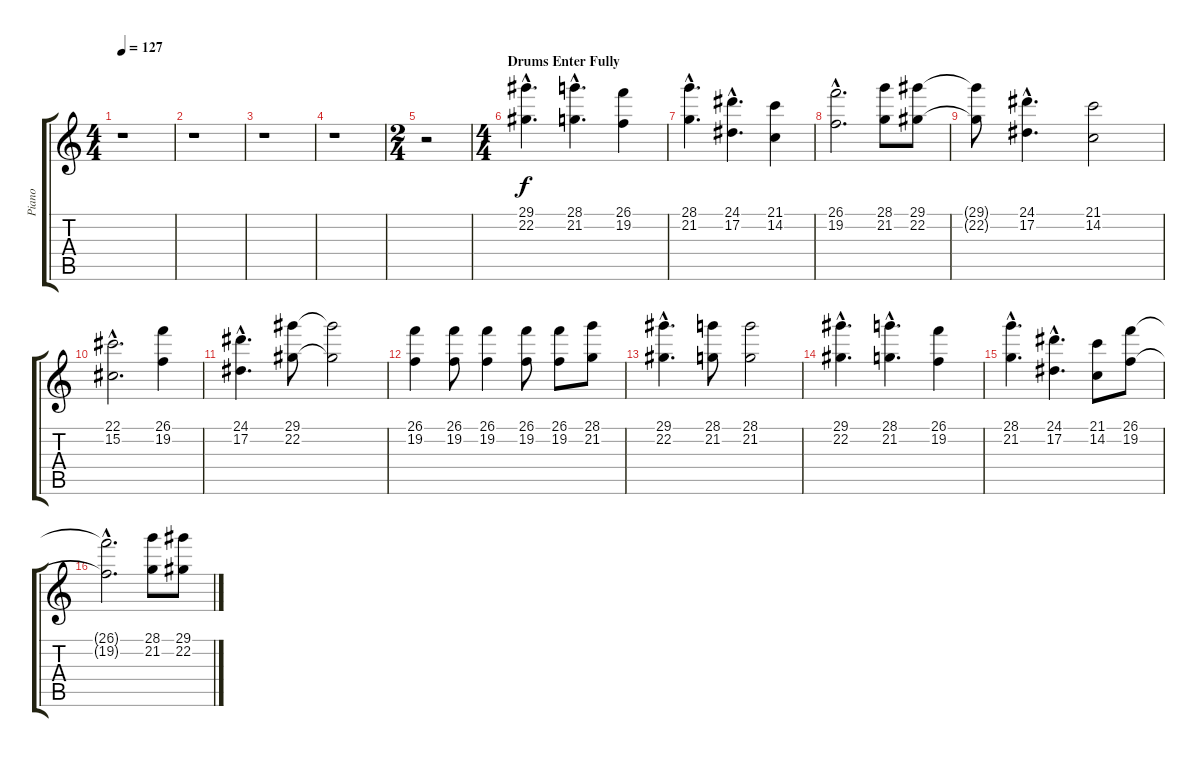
\track ("Piano" "Piano") {instrument acousticgrandpiano}
\staff {score tabs}
\tuning (Eb4 Bb3 Gb3 Db3 Ab2 Eb2) {hide}
\ts (4 4)
\tempo 127
\clef g2
\ks c
r.1{dy p} |
r.1 |
r.1 |
r.1 |
\ts (2 4)
r.2 |
\ts (4 4)
\section ("" "Drums Enter Fully")
(29.1{hac} 22.2{hac}).4{d dy f volume 11 balance 11 instrument fx3crystal} (28.1{hac} 21.2{hac}).4{d} (26.1 19.2).4 |
(28.1{hac} 21.2{hac}).4{d} (24.1{hac} 17.2{hac}).4{d} (21.1 14.2).4 |
(26.1{hac} 19.2{hac}).2{d} (28.1 21.2).8 (29.1 22.2).8 |
(29.1{t} 22.2{t}).8 (24.1{hac} 17.2{hac}).4{d} (21.1 14.2).2 |
(22.1{hac} 15.2{hac}).2{d} (26.1 19.2).4 |
(24.1{hac} 17.2{hac}).4{d} (29.1 22.2).8 (29.1{t} 22.2{t}).2 |
(26.1 19.2).4 (26.1 19.2).8 (26.1 19.2).4 (26.1 19.2).8 (26.1 19.2).8 (28.1 21.2).8 |
(29.1{hac} 22.2{hac}).4{d} (28.1 21.2).8 (28.1 21.2).2 |
(29.1{hac} 22.2{hac}).4{d} (28.1{hac} 21.2{hac}).4{d} (26.1 19.2).4 |
(28.1{hac} 21.2{hac}).4{d} (24.1{hac} 17.2{hac}).4{d} (21.1 14.2).8 (26.1 19.2).8 |
(26.1{hac t} 19.2{hac t}).2{d} (28.1 21.2).8 (29.1 22.2).8
